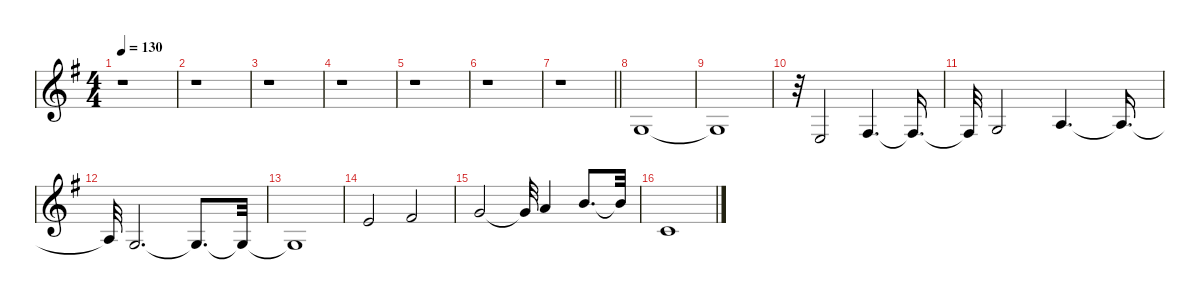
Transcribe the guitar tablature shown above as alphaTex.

\defaultSystemsLayout 4
\hideDynamics
\bracketExtendMode nobrackets
\singleTrackTrackNamePolicy hidden
\multiTrackTrackNamePolicy hidden
\otherSystemsTrackNameOrientation horizontal
\track ("Viola" "vla.") {instrument viola}
\staff {score}
\tuning (E4 B3 G3 D3 A2 E2)
\ts (4 4)
\tempo 130
\clef g2
\ks eminor
r.1{dy f beam Down} |
r.1{beam Down} |
r.1{beam Down} |
r.1{beam Down} |
r.1{beam Down} |
r.1{beam Down} |
\barLineRight lightlight
r.1{beam Down} |
0.3{acc forcenatural}.1{dy mf beam Up} |
0.3{t acc forcenatural}.1{dy f beam Up} |
r.32{beam Down} 2.4{acc forcenatural}.2{dy mf beam Up} 4.4{acc #}.4{d beam Up} 4.4{t acc #}.16{d dy f beam Up} |
4.4{t acc #}.32{beam Up} 0.3{acc forcenatural}.2{dy mf beam Up} 2.3{acc forcenatural}.4{d beam Up} 2.3{t acc forcenatural}.16{d dy f beam Up} |
2.3{t acc forcenatural}.32{beam Up} 0.3{acc forcenatural}.2{d dy mf beam Up} 0.3{t acc forcenatural}.8{d dy f beam Up} 0.3{t acc forcenatural}.32{beam Up} |
0.3{t acc forcenatural}.1{beam Up} |
0.1{acc forcenatural}.2{dy mf beam Up} 2.1{acc #}.2{beam Up} |
3.1{acc forcenatural}.2{beam Up} 3.1{t acc forcenatural}.32{dy f beam Up} 5.1{acc forcenatural}.4{dy mf beam Up} 7.1{acc forcenatural}.8{d beam Up} 7.1{t acc forcenatural}.32{dy f beam Up} |
5.3{acc forcenatural}.1{dy mf beam Up}
